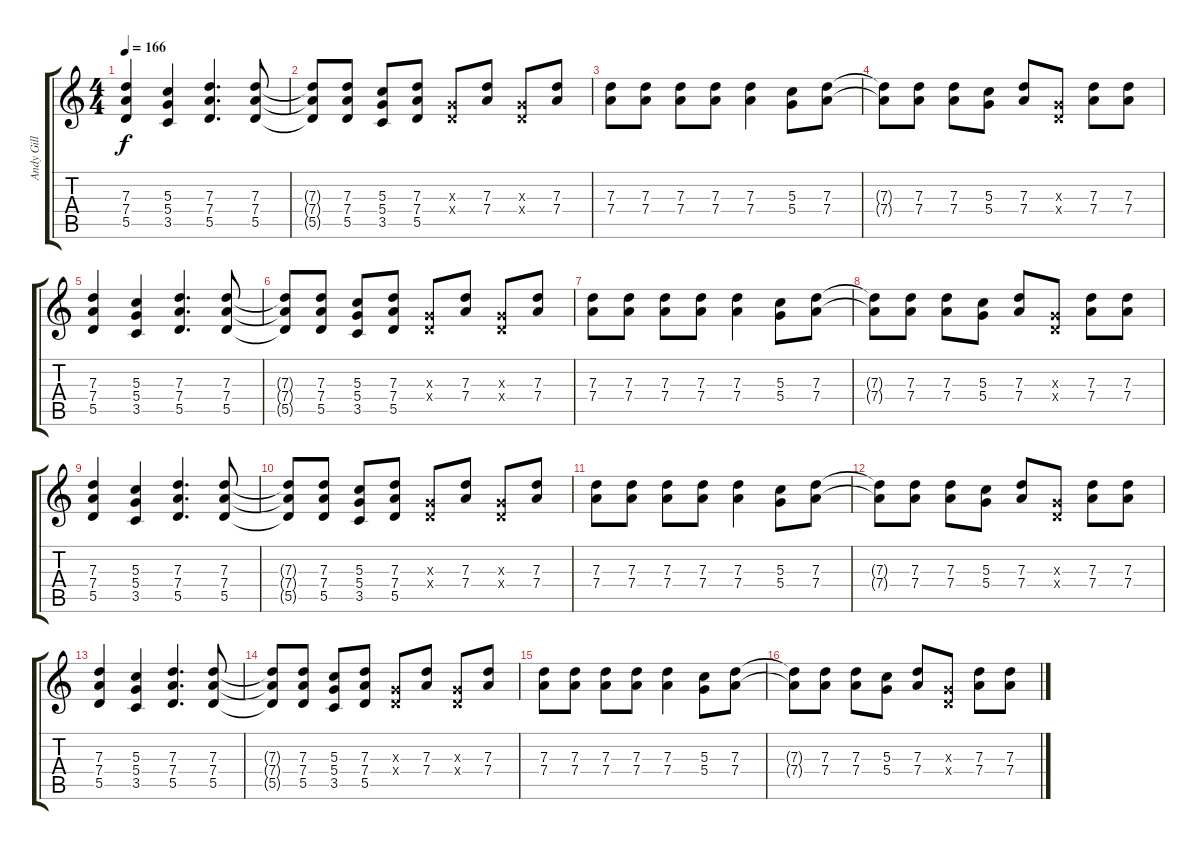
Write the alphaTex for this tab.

\track ("Andy Gill" "Andy Gill") {instrument electricguitarclean}
\staff {score tabs}
\tuning (E4 B3 G3 D3 A2 E2) {hide}
\ts (4 4)
\tempo 166
\clef g2
\ks c
(7.3 7.4 5.5).4{dy f} (5.3 5.4 3.5).4 (7.3 7.4 5.5).4{d} (7.3 7.4 5.5).8 |
(7.3{t} 7.4{t} 5.5{t}).8 (7.3 7.4 5.5).8 (5.3 5.4 3.5).8 (7.3 7.4 5.5).8 (0.3{x} 0.4{x}).8 (7.3 7.4).8 (0.3{x} 0.4{x}).8 (7.3 7.4).8 |
(7.3 7.4).8 (7.3 7.4).8 (7.3 7.4).8 (7.3 7.4).8 (7.3 7.4).4 (5.3 5.4).8 (7.3 7.4).8 |
(7.3{t} 7.4{t}).8 (7.3 7.4).8 (7.3 7.4).8 (5.3 5.4).8 (7.3 7.4).8 (0.3{x} 0.4{x}).8 (7.3 7.4).8 (7.3 7.4).8 |
(7.3 7.4 5.5).4 (5.3 5.4 3.5).4 (7.3 7.4 5.5).4{d} (7.3 7.4 5.5).8 |
(7.3{t} 7.4{t} 5.5{t}).8 (7.3 7.4 5.5).8 (5.3 5.4 3.5).8 (7.3 7.4 5.5).8 (0.3{x} 0.4{x}).8 (7.3 7.4).8 (0.3{x} 0.4{x}).8 (7.3 7.4).8 |
(7.3 7.4).8 (7.3 7.4).8 (7.3 7.4).8 (7.3 7.4).8 (7.3 7.4).4 (5.3 5.4).8 (7.3 7.4).8 |
(7.3{t} 7.4{t}).8 (7.3 7.4).8 (7.3 7.4).8 (5.3 5.4).8 (7.3 7.4).8 (0.3{x} 0.4{x}).8 (7.3 7.4).8 (7.3 7.4).8 |
(7.3 7.4 5.5).4 (5.3 5.4 3.5).4 (7.3 7.4 5.5).4{d} (7.3 7.4 5.5).8 |
(7.3{t} 7.4{t} 5.5{t}).8 (7.3 7.4 5.5).8 (5.3 5.4 3.5).8 (7.3 7.4 5.5).8 (0.3{x} 0.4{x}).8 (7.3 7.4).8 (0.3{x} 0.4{x}).8 (7.3 7.4).8 |
(7.3 7.4).8 (7.3 7.4).8 (7.3 7.4).8 (7.3 7.4).8 (7.3 7.4).4 (5.3 5.4).8 (7.3 7.4).8 |
(7.3{t} 7.4{t}).8 (7.3 7.4).8 (7.3 7.4).8 (5.3 5.4).8 (7.3 7.4).8 (0.3{x} 0.4{x}).8 (7.3 7.4).8 (7.3 7.4).8 |
(7.3 7.4 5.5).4 (5.3 5.4 3.5).4 (7.3 7.4 5.5).4{d} (7.3 7.4 5.5).8 |
(7.3{t} 7.4{t} 5.5{t}).8 (7.3 7.4 5.5).8 (5.3 5.4 3.5).8 (7.3 7.4 5.5).8 (0.3{x} 0.4{x}).8 (7.3 7.4).8 (0.3{x} 0.4{x}).8 (7.3 7.4).8 |
(7.3 7.4).8 (7.3 7.4).8 (7.3 7.4).8 (7.3 7.4).8 (7.3 7.4).4 (5.3 5.4).8 (7.3 7.4).8 |
(7.3{t} 7.4{t}).8 (7.3 7.4).8 (7.3 7.4).8 (5.3 5.4).8 (7.3 7.4).8 (0.3{x} 0.4{x}).8 (7.3 7.4).8 (7.3 7.4).8
